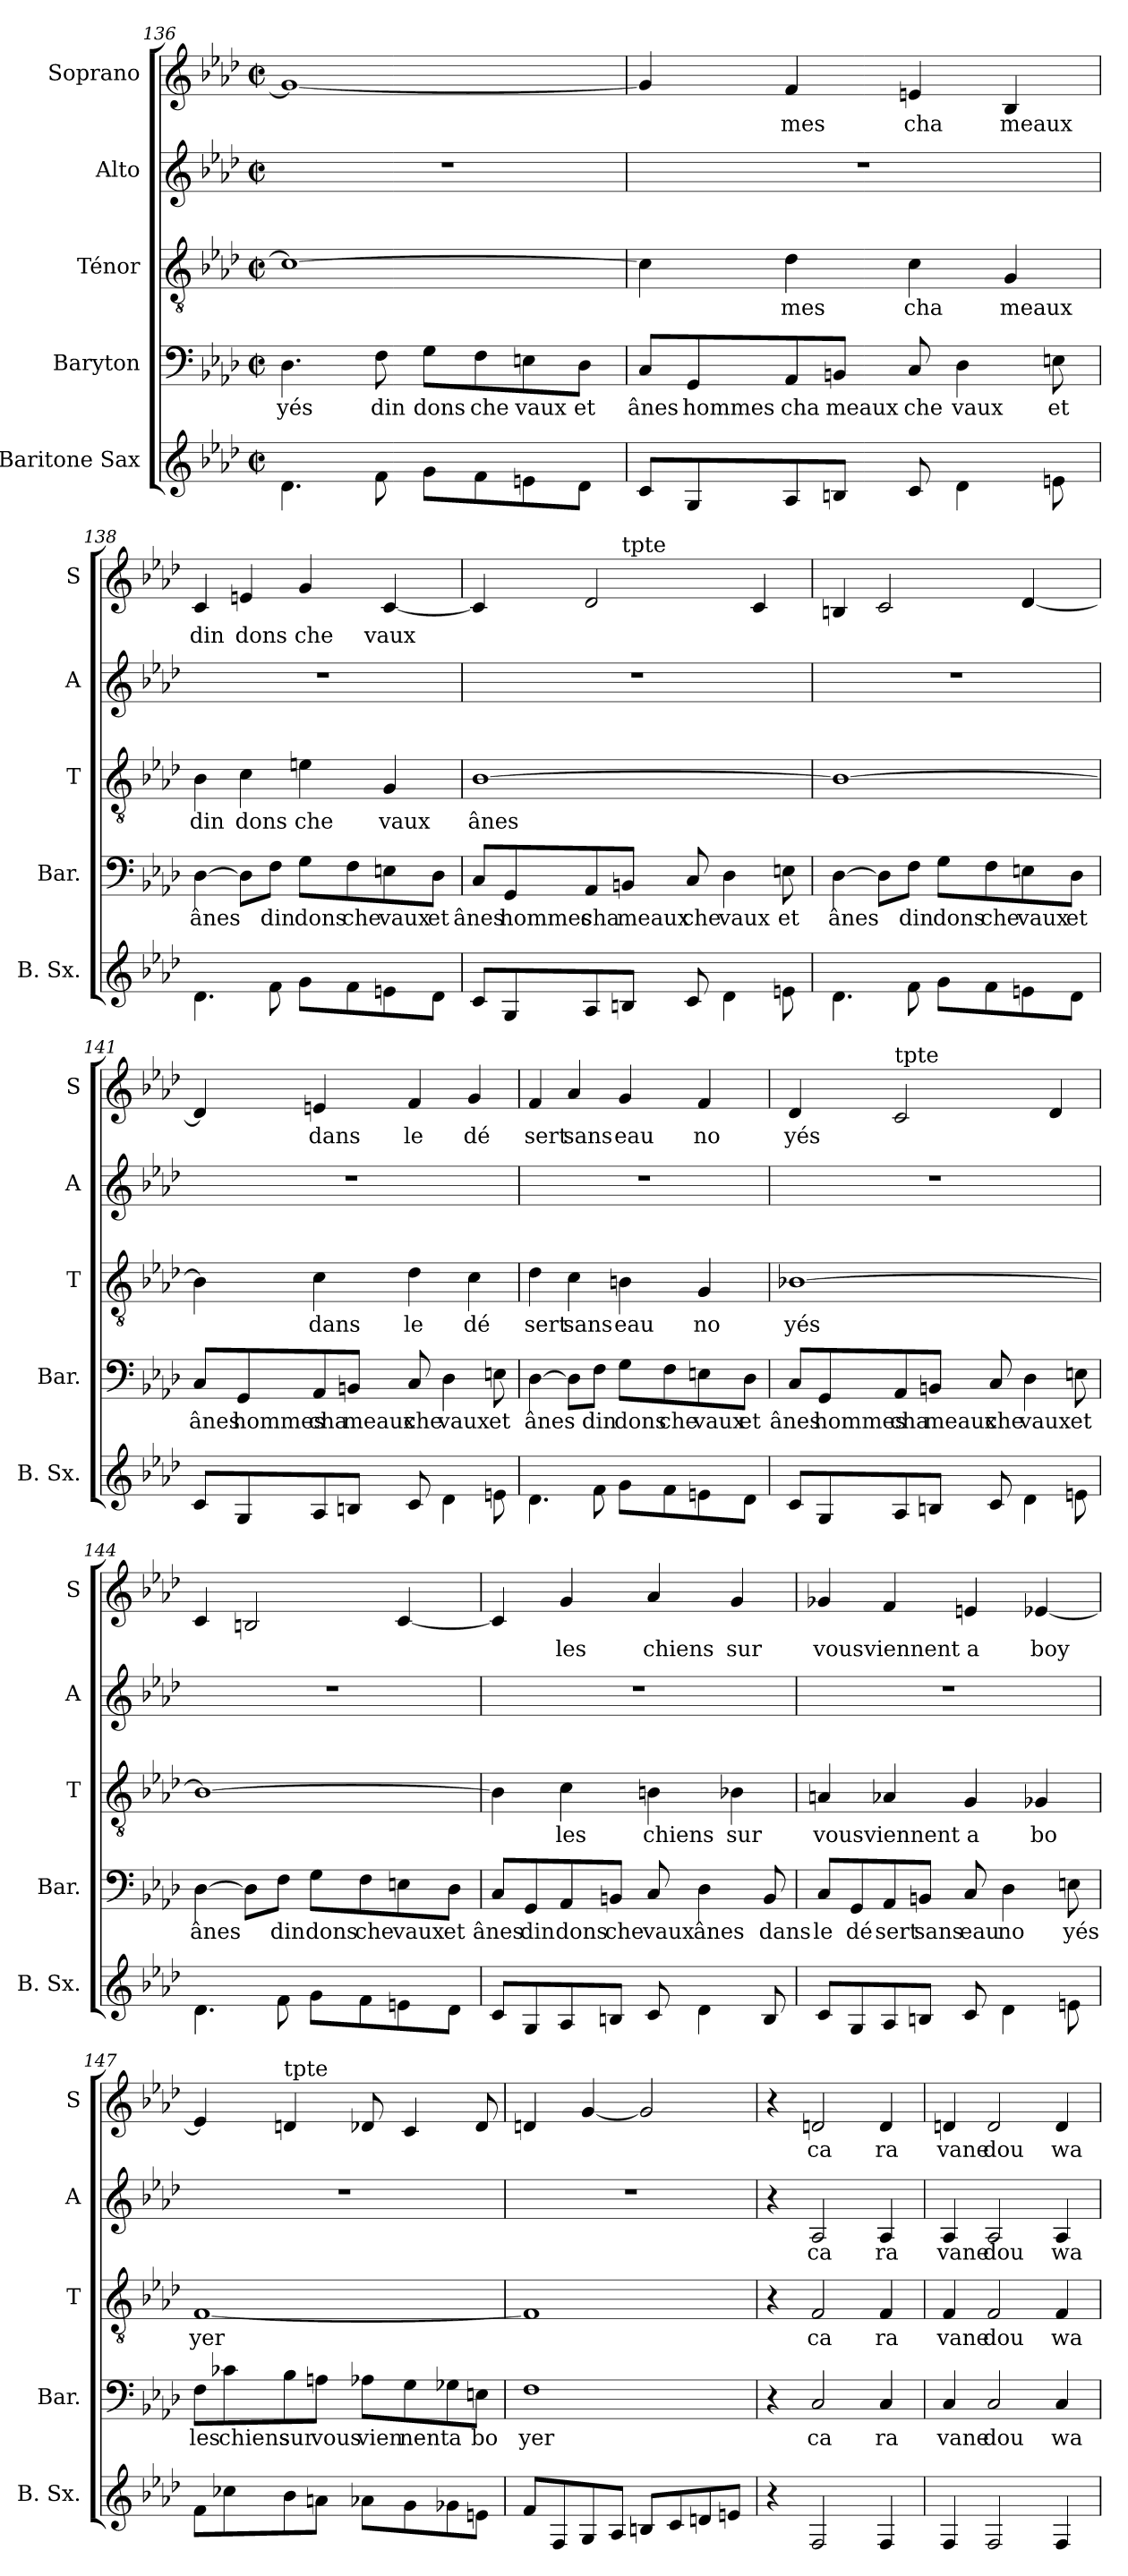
**kern	**kern	**text	**kern	**text	**kern	**text	**kern	**text
*part5	*part4	*part4	*part3	*part3	*part2	*part2	*part1	*part1
*staff5	*staff4	*staff4	*staff3	*staff3	*staff2	*staff2	*staff1	*staff1
*I"Baritone Sax	*I"Baryton	*	*I"Ténor	*	*I"Alto	*	*I"Soprano	*
*I'B. Sx.	*I'Bar.	*	*I'T	*	*I'A	*	*I'S	*
*clefG2	*clefF4	*	*clefGv2	*	*clefG2	*	*clefG2	*
*ITrd12c21	*	*	*	*	*	*	*	*
*k[b-e-a-d-]	*k[b-e-a-d-]	*	*k[b-e-a-d-]	*	*k[b-e-a-d-]	*	*k[b-e-a-d-]	*
*A-:	*A-:	*	*A-:	*	*A-:	*	*A-:	*
*M2/2	*M2/2	*	*M2/2	*	*M2/2	*	*M2/2	*
*met(c|)	*met(c|)	*	*met(c|)	*	*met(c|)	*	*met(c|)	*
=136	=136	=136	=136	=136	=136	=136	=136	=136
!	!	!LO:LY:b	!	!	!	!	!	!
4.D-\	4.D-\	yés	1c_	.	1r	.	1g_	.
!	!	!LO:LY:b	!	!	!	!	!	!
8F\	8F\	din	.	.	.	.	.	.
!	!	!LO:LY:b	!	!	!	!	!	!
8G\L	8G\L	dons	.	.	.	.	.	.
!	!	!LO:LY:b	!	!	!	!	!	!
8F\	8F\	che	.	.	.	.	.	.
!	!	!LO:LY:b	!	!	!	!	!	!
8En\	8En\	vaux	.	.	.	.	.	.
!	!	!LO:LY:b	!	!	!	!	!	!
8D-\J	8D-\J	et	.	.	.	.	.	.
=137	=137	=137	=137	=137	=137	=137	=137	=137
!	!	!LO:LY:b	!	!	!	!	!	!
8C/L	8C/L	ânes	4c\]	.	1r	.	4g/]	.
!	!	!LO:LY:b	!	!	!	!	!	!
8GG/	8GG/	hommes	.	.	.	.	.	.
!	!	!LO:LY:b	!	!LO:LY:b	!	!	!	!LO:LY:b
8AA-/	8AA-/	cha	4d-\	mes	.	.	4f/	mes
!	!	!LO:LY:b	!	!	!	!	!	!
8BBn/J	8BBn/J	meaux	.	.	.	.	.	.
!	!	!LO:LY:b	!	!LO:LY:b	!	!	!	!LO:LY:b
8C/	8C/	che	4c\	cha	.	.	4en/	cha
!	!	!LO:LY:b	!	!	!	!	!	!
4D-\	4D-\	vaux	.	.	.	.	.	.
!	!	!	!	!LO:LY:b	!	!	!	!LO:LY:b
.	.	.	4G/	meaux	.	.	4B-/	meaux
!	!	!LO:LY:b	!	!	!	!	!	!
8En\	8En\	et	.	.	.	.	.	.
!!LO:LB:g=z
=138	=138	=138	=138	=138	=138	=138	=138	=138
!	!	!LO:LY:b	!	!LO:LY:b	!	!	!	!LO:LY:b
4.D-\	[4D-\	ânes	4B-\	din	1r	.	4c/	din
!	!	!	!	!LO:LY:b	!	!	!	!LO:LY:b
.	8D-\L]	.	4c\	dons	.	.	4en/	dons
!	!	!LO:LY:b	!	!	!	!	!	!
8F\	8F\J	din	.	.	.	.	.	.
!	!	!LO:LY:b	!	!LO:LY:b	!	!	!	!LO:LY:b
8G\L	8G\L	dons	4en\	che	.	.	4g/	che
!	!	!LO:LY:b	!	!	!	!	!	!
8F\	8F\	che	.	.	.	.	.	.
!	!	!LO:LY:b	!	!LO:LY:b	!	!	!	!LO:LY:b
8En\	8En\	vaux	4G/	vaux	.	.	[4c/	vaux
!	!	!LO:LY:b	!	!	!	!	!	!
8D-\J	8D-\J	et	.	.	.	.	.	.
=139	=139	=139	=139	=139	=139	=139	=139	=139
!	!	!LO:LY:b	!	!LO:LY:b	!	!	!	!
*	*	*	*	*	*	*	*^	*
8C/L	8C/L	ânes	[1B-	ânes	1r	.	4c/]	4.ryy	.
!	!	!LO:LY:b	!	!	!	!	!	!	!
8GG/	8GG/	hommes	.	.	.	.	.	.	.
!	!	!LO:LY:b	!	!	!	!	!	!	!
8AA-/	8AA-/	cha	.	.	.	.	2d-/	.	.
!	!	!	!	!	!	!	!	!LO:TX:a:t=tpte	!
!	!	!LO:LY:b	!	!	!	!	!	!	!
8BBn/J	8BBn/J	meaux	.	.	.	.	.	2ryy	.
!	!	!LO:LY:b	!	!	!	!	!	!	!
8C/	8C/	che	.	.	.	.	.	.	.
!	!	!LO:LY:b	!	!	!	!	!	!	!
4D-\	4D-\	vaux	.	.	.	.	.	.	.
.	.	.	.	.	.	.	4c/	.	.
!	!	!LO:LY:b	!	!	!	!	!	!	!
8En\	8En\	et	.	.	.	.	.	8ryy	.
=140	=140	=140	=140	=140	=140	=140	=140	=140	=140
!	!	!LO:LY:b	!	!	!	!	!	!	!
*	*	*	*	*	*	*	*v	*v	*
4.D-\	[4D-\	ânes	1B-_	.	1r	.	4Bn/	.
.	8D-\L]	.	.	.	.	.	2c/	.
!	!	!LO:LY:b	!	!	!	!	!	!
8F\	8F\J	din	.	.	.	.	.	.
!	!	!LO:LY:b	!	!	!	!	!	!
8G\L	8G\L	dons	.	.	.	.	.	.
!	!	!LO:LY:b	!	!	!	!	!	!
8F\	8F\	che	.	.	.	.	.	.
!	!	!LO:LY:b	!	!	!	!	!	!
8En\	8En\	vaux	.	.	.	.	[4d-/	.
!	!	!LO:LY:b	!	!	!	!	!	!
8D-\J	8D-\J	et	.	.	.	.	.	.
!!LO:PB:g=z
=141	=141	=141	=141	=141	=141	=141	=141	=141
!	!	!LO:LY:b	!	!	!	!	!	!
8C/L	8C/L	ânes	4B-\]	.	1r	.	4d-/]	.
!	!	!LO:LY:b	!	!	!	!	!	!
8GG/	8GG/	hommes	.	.	.	.	.	.
!	!	!LO:LY:b	!	!LO:LY:b	!	!	!	!LO:LY:b
8AA-/	8AA-/	cha	4c\	dans	.	.	4en/	dans
!	!	!LO:LY:b	!	!	!	!	!	!
8BBn/J	8BBn/J	meaux	.	.	.	.	.	.
!	!	!LO:LY:b	!	!LO:LY:b	!	!	!	!LO:LY:b
8C/	8C/	che	4d-\	le	.	.	4f/	le
!	!	!LO:LY:b	!	!	!	!	!	!
4D-\	4D-\	vaux	.	.	.	.	.	.
!	!	!	!	!LO:LY:b	!	!	!	!LO:LY:b
.	.	.	4c\	dé	.	.	4g/	dé
!	!	!LO:LY:b	!	!	!	!	!	!
8En\	8En\	et	.	.	.	.	.	.
=142	=142	=142	=142	=142	=142	=142	=142	=142
!	!	!LO:LY:b	!	!LO:LY:b	!	!	!	!LO:LY:b
4.D-\	[4D-\	ânes	4d-\	sert	1r	.	4f/	sert
!	!	!	!	!LO:LY:b	!	!	!	!LO:LY:b
.	8D-\L]	.	4c\	sans	.	.	4a-/	sans
!	!	!LO:LY:b	!	!	!	!	!	!
8F\	8F\J	din	.	.	.	.	.	.
!	!	!LO:LY:b	!	!LO:LY:b	!	!	!	!LO:LY:b
8G\L	8G\L	dons	4Bn\	eau	.	.	4g/	eau
!	!	!LO:LY:b	!	!	!	!	!	!
8F\	8F\	che	.	.	.	.	.	.
!	!	!LO:LY:b	!	!LO:LY:b	!	!	!	!LO:LY:b
8En\	8En\	vaux	4G/	no	.	.	4f/	no
!	!	!LO:LY:b	!	!	!	!	!	!
8D-\J	8D-\J	et	.	.	.	.	.	.
!!LO:LB:g=z
=143	=143	=143	=143	=143	=143	=143	=143	=143
!	!	!LO:LY:b	!	!LO:LY:b	!	!	!	!LO:LY:b
8C/L	8C/L	ânes	[1B-X	yés	1r	.	4d-/	yés
!	!	!LO:LY:b	!	!	!	!	!	!
8GG/	8GG/	hommes	.	.	.	.	.	.
!	!	!	!	!	!	!	!LO:TX:a:t=tpte	!
!	!	!LO:LY:b	!	!	!	!	!	!
8AA-/	8AA-/	cha	.	.	.	.	2c/	.
!	!	!LO:LY:b	!	!	!	!	!	!
8BBn/J	8BBn/J	meaux	.	.	.	.	.	.
!	!	!LO:LY:b	!	!	!	!	!	!
8C/	8C/	che	.	.	.	.	.	.
!	!	!LO:LY:b	!	!	!	!	!	!
4D-\	4D-\	vaux	.	.	.	.	.	.
.	.	.	.	.	.	.	4d-/	.
!	!	!LO:LY:b	!	!	!	!	!	!
8En\	8En\	et	.	.	.	.	.	.
=144	=144	=144	=144	=144	=144	=144	=144	=144
!	!	!LO:LY:b	!	!	!	!	!	!
4.D-\	[4D-\	ânes	1B-_	.	1r	.	4c/	.
.	8D-\L]	.	.	.	.	.	2Bn/	.
!	!	!LO:LY:b	!	!	!	!	!	!
8F\	8F\J	din	.	.	.	.	.	.
!	!	!LO:LY:b	!	!	!	!	!	!
8G\L	8G\L	dons	.	.	.	.	.	.
!	!	!LO:LY:b	!	!	!	!	!	!
8F\	8F\	che	.	.	.	.	.	.
!	!	!LO:LY:b	!	!	!	!	!	!
8En\	8En\	vaux	.	.	.	.	[4c/	.
!	!	!LO:LY:b	!	!	!	!	!	!
8D-\J	8D-\J	et	.	.	.	.	.	.
!!LO:PB:g=z
=145	=145	=145	=145	=145	=145	=145	=145	=145
!	!	!LO:LY:b	!	!	!	!	!	!
8C/L	8C/L	ânes	4B-\]	.	1r	.	4c/]	.
!	!	!LO:LY:b	!	!	!	!	!	!
8GG/	8GG/	din	.	.	.	.	.	.
!	!	!LO:LY:b	!	!LO:LY:b	!	!	!	!LO:LY:b
8AA-/	8AA-/	dons	4c\	les	.	.	4g/	les
!	!	!LO:LY:b	!	!	!	!	!	!
8BBn/J	8BBn/J	che	.	.	.	.	.	.
!	!	!LO:LY:b	!	!LO:LY:b	!	!	!	!LO:LY:b
8C/	8C/	vaux	4Bn\	chiens	.	.	4a-/	chiens
!	!	!LO:LY:b	!	!	!	!	!	!
4D-\	4D-\	ânes	.	.	.	.	.	.
!	!	!	!	!LO:LY:b	!	!	!	!LO:LY:b
.	.	.	4B-X\	sur	.	.	4g/	sur
!	!	!LO:LY:b	!	!	!	!	!	!
8BB/	8BB/	dans	.	.	.	.	.	.
=146	=146	=146	=146	=146	=146	=146	=146	=146
!	!	!LO:LY:b	!	!LO:LY:b	!	!	!	!LO:LY:b
8C/L	8C/L	le	4An/	vous	1r	.	4g-X/	vous
!	!	!LO:LY:b	!	!	!	!	!	!
8GG/	8GG/	dé	.	.	.	.	.	.
!	!	!LO:LY:b	!	!LO:LY:b	!	!	!	!LO:LY:b
8AA-/	8AA-/	sert	4A-X/	viennent	.	.	4f/	viennent
!	!	!LO:LY:b	!	!	!	!	!	!
8BBn/J	8BBn/J	sans	.	.	.	.	.	.
!	!	!LO:LY:b	!	!LO:LY:b	!	!	!	!LO:LY:b
8C/	8C/	eau	4G/	a	.	.	4en/	a
!	!	!LO:LY:b	!	!	!	!	!	!
4D-\	4D-\	no	.	.	.	.	.	.
!	!	!	!	!LO:LY:b	!	!	!	!LO:LY:b
.	.	.	4G-X/	bo	.	.	[4e-X/	boy
!	!	!LO:LY:b	!	!	!	!	!	!
8En\	8En\	yés	.	.	.	.	.	.
!!LO:LB:g=z
=147	=147	=147	=147	=147	=147	=147	=147	=147
!	!	!LO:LY:b	!	!LO:LY:b	!	!	!	!
8F\L	8F\L	les	[1F	yer	1r	.	4e-/]	.
!	!	!LO:LY:b	!	!	!	!	!	!
8c-X\	8c-X\	chiens	.	.	.	.	.	.
!	!	!	!	!	!	!	!LO:TX:a:t=tpte	!
!	!	!LO:LY:b	!	!	!	!	!	!
8B-\	8B-\	sur	.	.	.	.	4dn/	.
!	!	!LO:LY:b	!	!	!	!	!	!
8An\J	8An\J	vous	.	.	.	.	.	.
!	!	!LO:LY:b	!	!	!	!	!	!
8A-X\L	8A-X\L	vien	.	.	.	.	8d-X/	.
!	!	!LO:LY:b	!	!	!	!	!	!
8G\	8G\	nent	.	.	.	.	4c/	.
!	!	!LO:LY:b	!	!	!	!	!	!
8G-X\	8G-X\	a	.	.	.	.	.	.
!	!	!LO:LY:b	!	!	!	!	!	!
8En\J	8En\J	bo	.	.	.	.	8d-/	.
=148	=148	=148	=148	=148	=148	=148	=148	=148
!	!	!LO:LY:b	!	!	!	!	!	!
8F/L	1F	yer	1F]	.	1r	.	4dn/	.
8FF/	.	.	.	.	.	.	.	.
8GG/	.	.	.	.	.	.	[4g/	.
8AA-/J	.	.	.	.	.	.	.	.
8BBn/L	.	.	.	.	.	.	2g/]	.
8C/	.	.	.	.	.	.	.	.
8Dn/	.	.	.	.	.	.	.	.
8En/J	.	.	.	.	.	.	.	.
=149	=149	=149	=149	=149	=149	=149	=149	=149
4r	4r	.	4r	.	4r	.	4r	.
!	!	!LO:LY:b	!	!LO:LY:b	!	!LO:LY:b	!	!LO:LY:b
2FF/	2C/	ca	2F/	ca	2A-/	ca	2dn/	ca
!	!	!LO:LY:b	!	!LO:LY:b	!	!LO:LY:b	!	!LO:LY:b
4FF/	4C/	ra	4F/	ra	4A-/	ra	4d/	ra
=150	=150	=150	=150	=150	=150	=150	=150	=150
!	!	!LO:LY:b	!	!LO:LY:b	!	!LO:LY:b	!	!LO:LY:b
4FF/	4C/	vane	4F/	vane	4A-/	vane	4dn/	vane
!	!	!LO:LY:b	!	!LO:LY:b	!	!LO:LY:b	!	!LO:LY:b
2FF/	2C/	dou	2F/	dou	2A-/	dou	2d/	dou
!	!	!LO:LY:b	!	!LO:LY:b	!	!LO:LY:b	!	!LO:LY:b
4FF/	4C/	wa	4F/	wa	4A-/	wa	4d/	wa
=	=	=	=	=	=	=	=	=
*-	*-	*-	*-	*-	*-	*-	*-	*-
